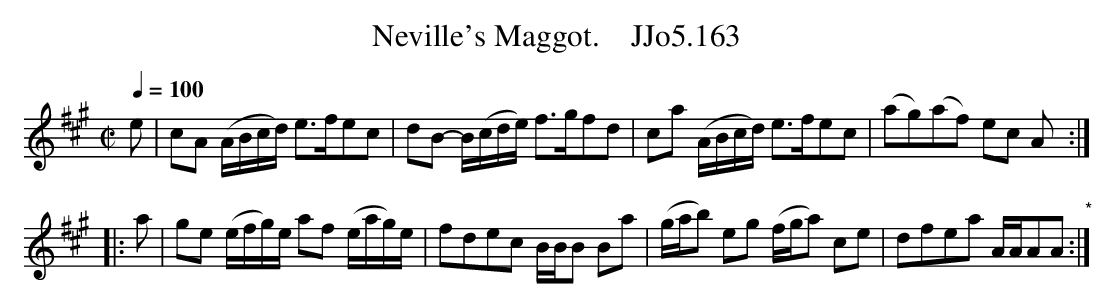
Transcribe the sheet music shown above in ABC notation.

X:1
T:Neville's Maggot.    JJo5.163
Q:1/4=100
M:C|
L:1/8
K:A
e|cA (A/B/c/d/) e>fec|dB- B/(c/d/e/) f>gfd| ca (A/B/c/d/) e>fec|(ag)(af) ec A :|
|:a|ge (e/f/g/)e/ af (e/a/g/)e/|fdec B/B/B Ba|(g/a/b) eg (f/g/a) ce|dfea A/A/AA "*" :|
